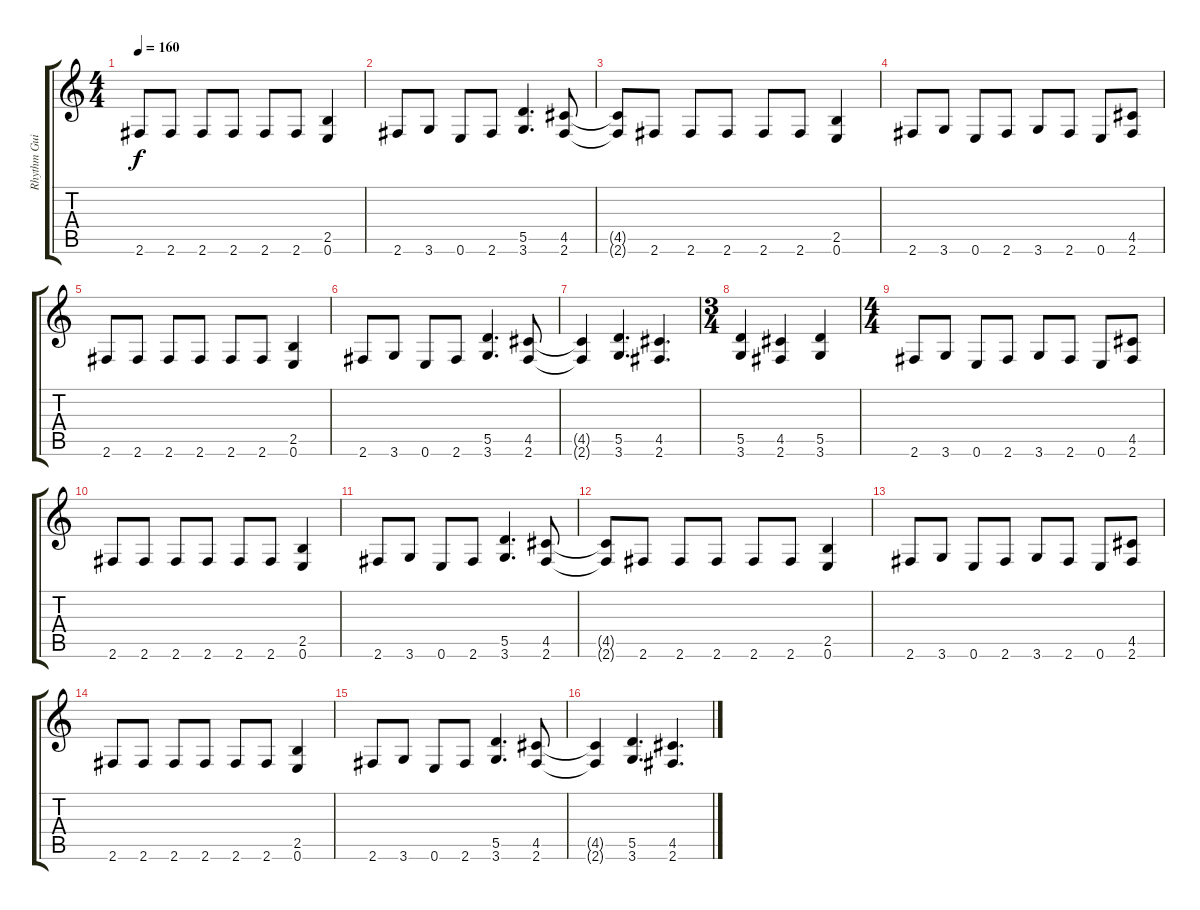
\track ("Rhythm Guitar" "Rhythm Gui") {instrument distortionguitar}
\staff {score tabs}
\tuning (E4 B3 G3 D3 A2 E2) {hide}
\ts (4 4)
\tempo 160
\clef g2
\ks c
2.6.8{dy f} 2.6.8 2.6.8 2.6.8 2.6.8 2.6.8 (2.5 0.6).4 |
2.6.8 3.6.8 0.6.8 2.6.8 (5.5 3.6).4{d} (4.5 2.6).8 |
(4.5{t} 2.6{t}).8 2.6.8 2.6.8 2.6.8 2.6.8 2.6.8 (2.5 0.6).4 |
2.6.8 3.6.8 0.6.8 2.6.8 3.6.8 2.6.8 0.6.8 (4.5 2.6).8 |
2.6.8 2.6.8 2.6.8 2.6.8 2.6.8 2.6.8 (2.5 0.6).4 |
2.6.8 3.6.8 0.6.8 2.6.8 (5.5 3.6).4{d} (4.5 2.6).8 |
(4.5{t} 2.6{t}).4 (5.5 3.6).4{d} (4.5 2.6).4{d} |
\ts (3 4)
(5.5 3.6).4 (4.5 2.6).4 (5.5 3.6).4 |
\ts (4 4)
2.6.8 3.6.8 0.6.8 2.6.8 3.6.8 2.6.8 0.6.8 (4.5 2.6).8 |
2.6.8 2.6.8 2.6.8 2.6.8 2.6.8 2.6.8 (2.5 0.6).4 |
2.6.8 3.6.8 0.6.8 2.6.8 (5.5 3.6).4{d} (4.5 2.6).8 |
(4.5{t} 2.6{t}).8 2.6.8 2.6.8 2.6.8 2.6.8 2.6.8 (2.5 0.6).4 |
2.6.8 3.6.8 0.6.8 2.6.8 3.6.8 2.6.8 0.6.8 (4.5 2.6).8 |
2.6.8 2.6.8 2.6.8 2.6.8 2.6.8 2.6.8 (2.5 0.6).4 |
2.6.8 3.6.8 0.6.8 2.6.8 (5.5 3.6).4{d} (4.5 2.6).8 |
(4.5{t} 2.6{t}).4 (5.5 3.6).4{d} (4.5 2.6).4{d}
